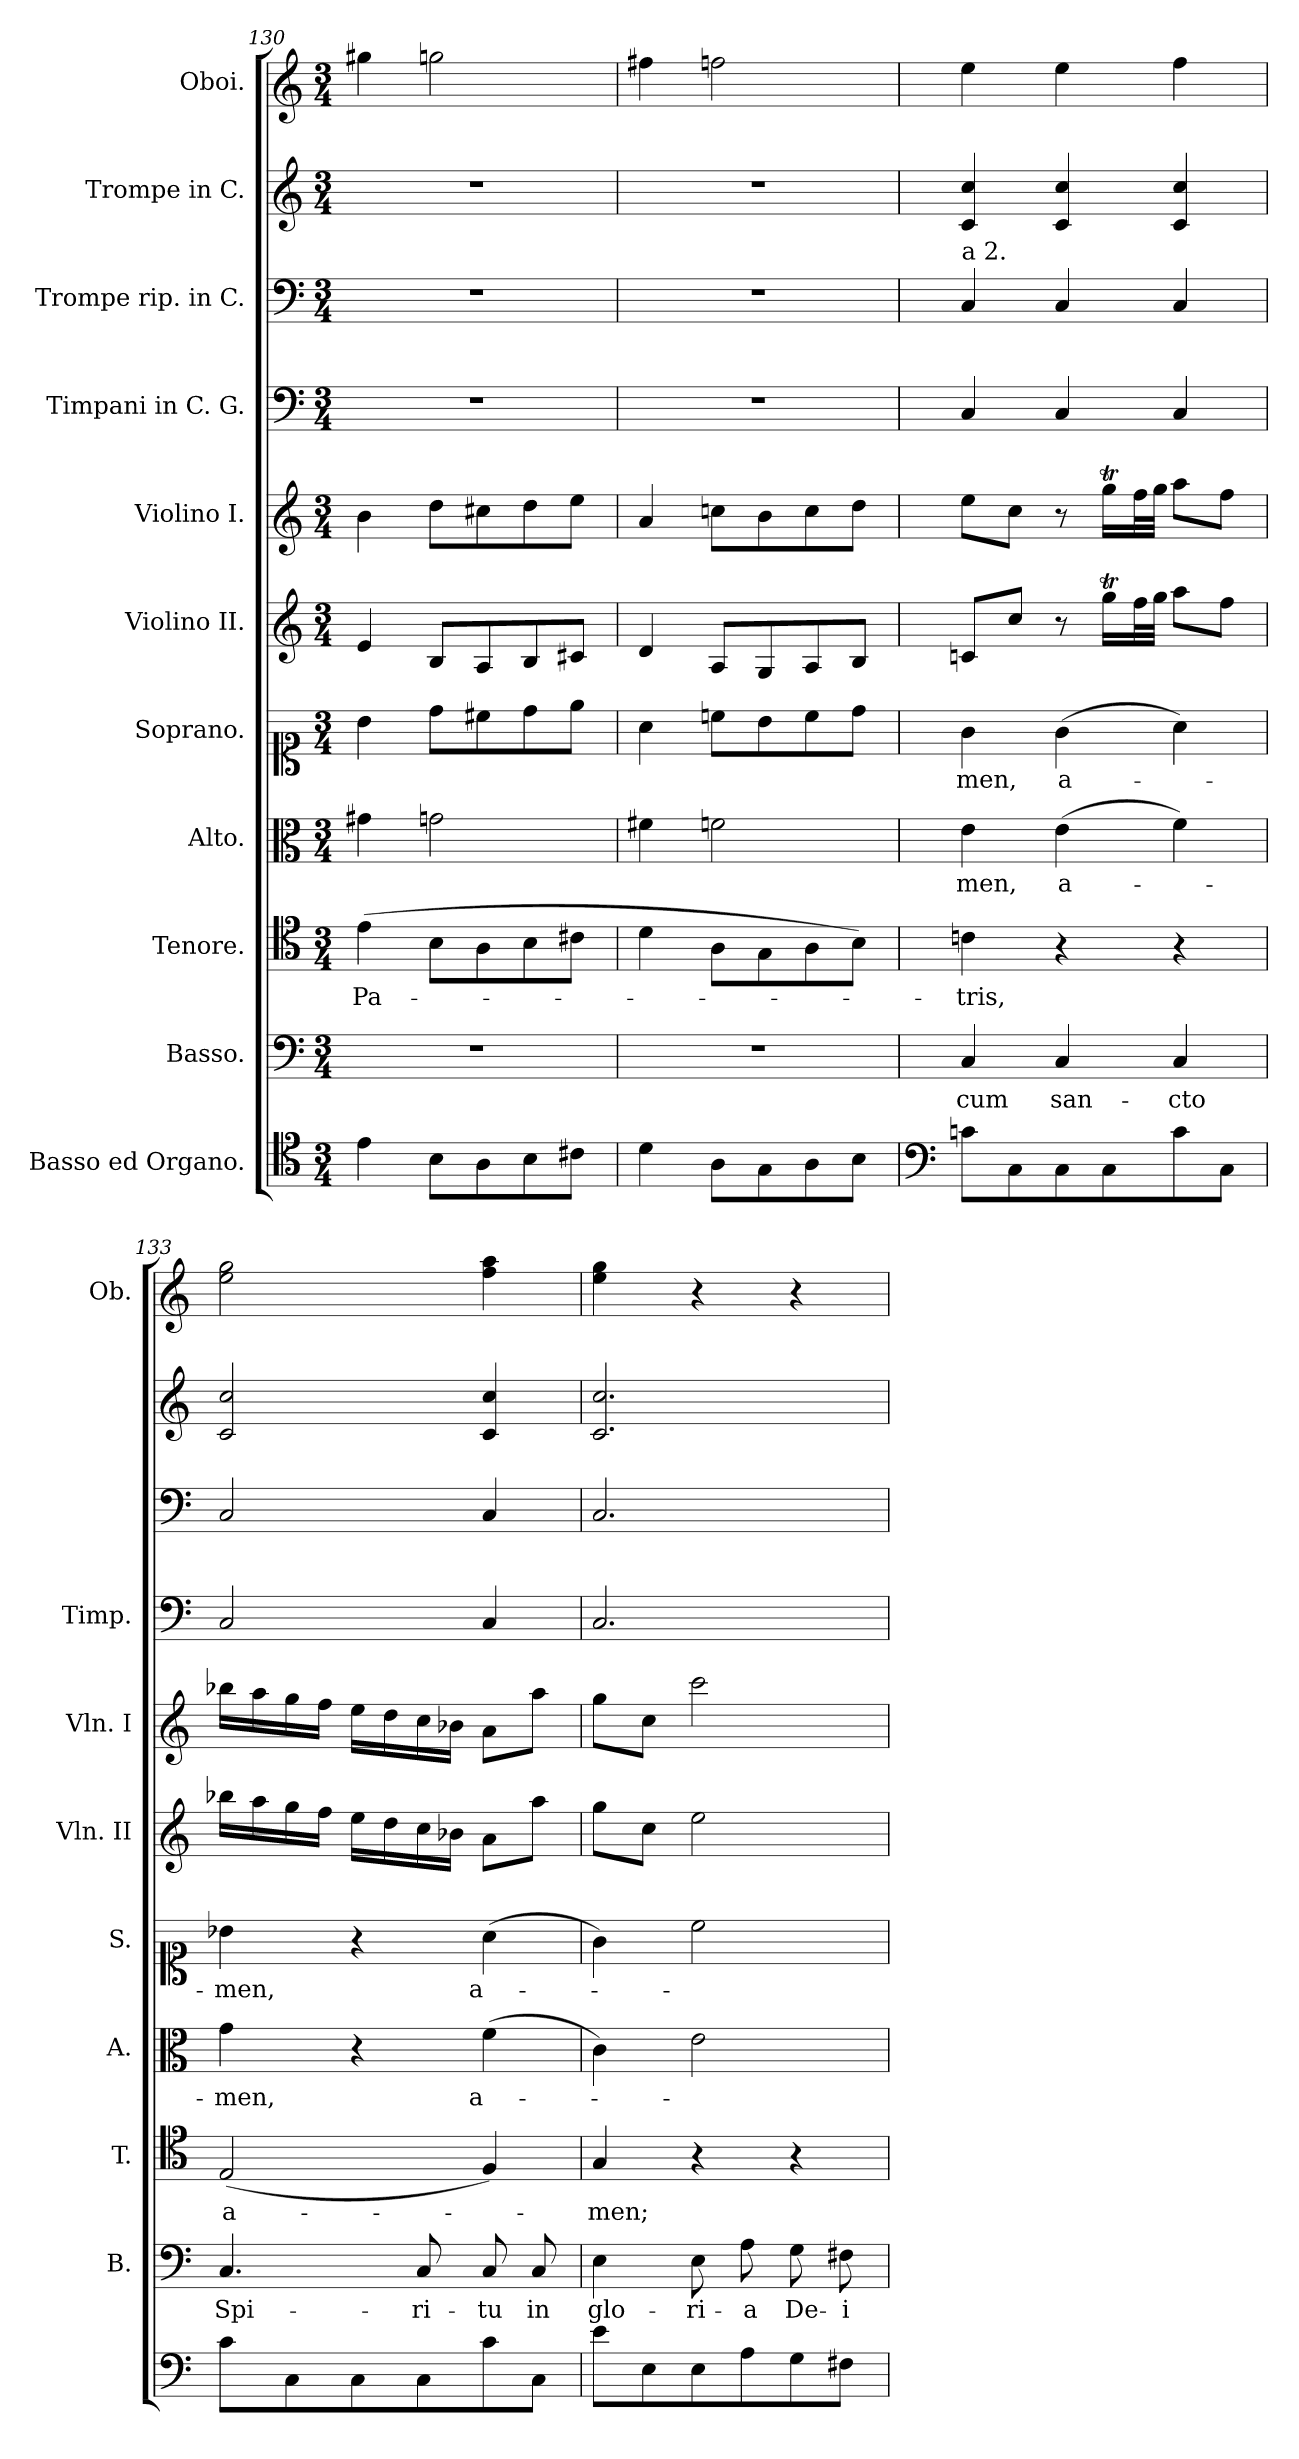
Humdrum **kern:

**kern	**kern	**text	**kern	**text	**kern	**text	**kern	**text	**kern	**kern	**kern	**kern	**kern	**kern
*part11	*part10	*part10	*part9	*part9	*part8	*part8	*part7	*part7	*part6	*part5	*part4	*part3	*part2	*part1
*staff11	*staff10	*staff10	*staff9	*staff9	*staff8	*staff8	*staff7	*staff7	*staff6	*staff5	*staff4	*staff3	*staff2	*staff1
*I"Basso ed  Organo.	*I"Basso.	*	*I"Tenore.	*	*I"Alto.	*	*I"Soprano.	*	*I"Violino II.	*I"Violino I.	*I"Timpani in C. G.	*I"Trompe rip. in C.	*I"Trompe in C.	*I"Oboi.
*	*I'B.	*	*I'T.	*	*I'A.	*	*I'S.	*	*I'Vln. II	*I'Vln. I	*I'Timp.	*	*	*I'Ob.
*clefC4	*clefF4	*	*clefC4	*	*clefC3	*	*clefC1	*	*clefG2	*clefG2	*clefF4	*clefF4	*clefG2	*clefG2
*k[]	*k[]	*	*k[]	*	*k[]	*	*k[]	*	*k[]	*k[]	*k[]	*k[]	*k[]	*k[]
*M3/4	*M3/4	*	*M3/4	*	*M3/4	*	*M3/4	*	*M3/4	*M3/4	*M3/4	*M3/4	*M3/4	*M3/4
=130	=130	=130	=130	=130	=130	=130	=130	=130	=130	=130	=130	=130	=130	=130
!	!	!	!	!LO:LY:b	!	!	!	!	!	!	!	!	!	!
4e\	2.r	.	(>4e\	Pa-	4g#X\	.	4b\	.	4e/	4b\	2.r	2.r	2.r	4gg#X\
8B\L	.	.	8B\L	.	2gn\	.	8dd\L	.	8B/L	8dd\L	.	.	.	2ggn\
8A\	.	.	8A\	.	.	.	8cc#X\	.	8A/	8cc#X\	.	.	.	.
8B\	.	.	8B\	.	.	.	8dd\	.	8B/	8dd\	.	.	.	.
8c#X\J	.	.	8c#X\J	.	.	.	8ee\J	.	8c#X/J	8ee\J	.	.	.	.
=131	=131	=131	=131	=131	=131	=131	=131	=131	=131	=131	=131	=131	=131	=131
4d\	2.r	.	4d\	.	4f#X\	.	4a\	.	4d/	4a/	2.r	2.r	2.r	4ff#X\
8A\L	.	.	8A\L	.	2fn\	.	8ccn\L	.	8A/L	8ccn\L	.	.	.	2ffn\
8G\	.	.	8G\	.	.	.	8b\	.	8G/	8b\	.	.	.	.
8A\	.	.	8A\	.	.	.	8cc\	.	8A/	8cc\	.	.	.	.
8B\J	.	.	8B\J)	.	.	.	8dd\J	.	8B/J	8dd\J	.	.	.	.
=132	=132	=132	=132	=132	=132	=132	=132	=132	=132	=132	=132	=132	=132	=132
*clefF4	*	*	*	*	*	*	*	*	*	*	*	*	*	*
!	!	!	!	!	!	!	!	!	!	!	!	!LO:TX:a:t=a 2.	!	!
!	!	!LO:LY:b	!	!LO:LY:b	!	!LO:LY:b	!	!LO:LY:b	!	!	!	!	!	!
8cn\L	4C/	cum	4cn\	-tris,	4e\	-men,	4g\	men,	8cn/L	8ee\L	4C/	4C/	4c/ 4cc/	4ee\
8C\	.	.	.	.	.	.	.	.	8cc/J	8cc\J	.	.	.	.
!	!	!LO:LY:b	!	!	!	!LO:LY:b	!	!LO:LY:b	!	!	!	!	!	!
8C\	4C/	san-	4r	.	(>4e\	a-	(>4g\	a-	8r	8r	4C/	4C/	4c/ 4cc/	4ee\
8C\	.	.	.	.	.	.	.	.	16ggT\LL	16ggT\LL	.	.	.	.
.	.	.	.	.	.	.	.	.	32ff\L	32ff\L	.	.	.	.
.	.	.	.	.	.	.	.	.	32gg\JJJ	32gg\JJJ	.	.	.	.
!	!	!LO:LY:b	!	!	!	!	!	!	!	!	!	!	!	!
8c\	4C/	-cto	4r	.	4f\)	.	4a\)	.	8aa\L	8aa\L	4C/	4C/	4c/ 4cc/	4ff\
8C\J	.	.	.	.	.	.	.	.	8ff\J	8ff\J	.	.	.	.
=133	=133	=133	=133	=133	=133	=133	=133	=133	=133	=133	=133	=133	=133	=133
!	!	!LO:LY:b	!	!LO:LY:b	!	!LO:LY:b	!	!LO:LY:b	!	!	!	!	!	!
8c\L	4.C/	Spi-	(<2E/	a-	4g\	-men,	4b-X\	-men,	16bb-X\LL	16bb-X\LL	2C/	2C/	2c/ 2cc/	2ee\ 2gg\
.	.	.	.	.	.	.	.	.	16aa\	16aa\	.	.	.	.
8C\	.	.	.	.	.	.	.	.	16gg\	16gg\	.	.	.	.
.	.	.	.	.	.	.	.	.	16ff\JJ	16ff\JJ	.	.	.	.
8C\	.	.	.	.	4r	.	4r	.	16ee\LL	16ee\LL	.	.	.	.
.	.	.	.	.	.	.	.	.	16dd\	16dd\	.	.	.	.
!	!	!LO:LY:b	!	!	!	!	!	!	!	!	!	!	!	!
8C\	8C/	-ri-	.	.	.	.	.	.	16cc\	16cc\	.	.	.	.
.	.	.	.	.	.	.	.	.	16b-X\JJ	16b-X\JJ	.	.	.	.
!	!	!LO:LY:b	!	!	!	!LO:LY:b	!	!LO:LY:b	!	!	!	!	!	!
8c\	8C/	-tu	4F/)	.	(>4f\	a-	(>4a\	a-	8a\L	8a\L	4C/	4C/	4c/ 4cc/	4ff\ 4aa\
!	!	!LO:LY:b	!	!	!	!	!	!	!	!	!	!	!	!
8C\J	8C/	in	.	.	.	.	.	.	8aa\J	8aa\J	.	.	.	.
=134	=134	=134	=134	=134	=134	=134	=134	=134	=134	=134	=134	=134	=134	=134
!	!	!LO:LY:b	!	!LO:LY:b	!	!	!	!	!	!	!	!	!	!
8e\L	4E\	glo-	4G/	-men;	4c\)	.	4g\)	.	8gg\L	8gg\L	2.C/	2.C/	2.c/ 2.cc/	4ee\ 4gg\
8E\	.	.	.	.	.	.	.	.	8cc\J	8cc\J	.	.	.	.
!	!	!LO:LY:b	!	!	!	!	!	!	!	!	!	!	!	!
8E\	8E\	-ri-	4r	.	2e\	.	2cc\	.	2ee\	2ccc\	.	.	.	4r
!	!	!LO:LY:b	!	!	!	!	!	!	!	!	!	!	!	!
8A\	8A\	-a	.	.	.	.	.	.	.	.	.	.	.	.
!	!	!LO:LY:b	!	!	!	!	!	!	!	!	!	!	!	!
8G\	8G\	De-	4r	.	.	.	.	.	.	.	.	.	.	4r
!	!	!LO:LY:b	!	!	!	!	!	!	!	!	!	!	!	!
8F#X\J	8F#X\	-i	.	.	.	.	.	.	.	.	.	.	.	.
=	=	=	=	=	=	=	=	=	=	=	=	=	=	=
*-	*-	*-	*-	*-	*-	*-	*-	*-	*-	*-	*-	*-	*-	*-
